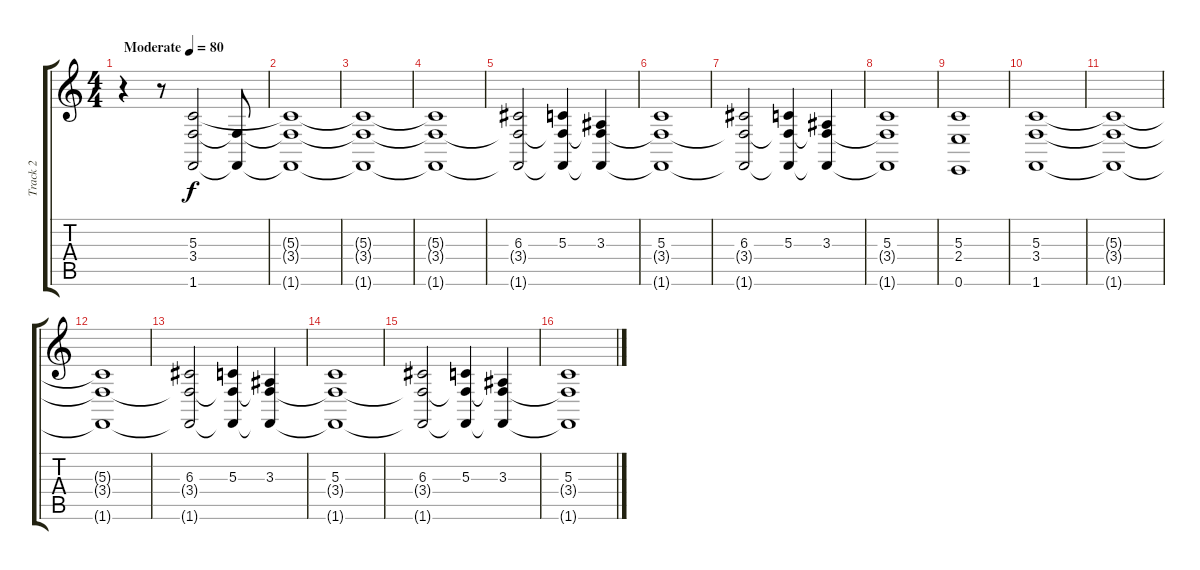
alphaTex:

\track ("Track 2" "Track 2") {instrument pad8sweep}
\staff {score tabs}
\tuning (E4 B3 G3 D3 A2 E2) {hide}
\ts (4 4)
\tempo (80 "Moderate")
\clef g2
\ks c
r.4{dy f instrument pad8sweep} r.8 (5.3 3.4 1.6).2 (3.4{t} 1.6{t}).8 |
(5.3{t} 3.4{t} 1.6{t}).1 |
(5.3{t} 3.4{t} 1.6{t}).1 |
(5.3{t} 3.4{t} 1.6{t}).1 |
(6.3 3.4{t} 1.6{t}).2 (5.3 3.4{t} 1.6{t}).4 (3.3 3.4{t} 1.6{t}).4 |
(5.3 3.4{t} 1.6{t}).1 |
(6.3 3.4{t} 1.6{t}).2 (5.3 3.4{t} 1.6{t}).4 (3.3 3.4{t} 1.6{t}).4 |
(5.3 3.4{t} 1.6{t}).1 |
(5.3 2.4 0.6).1 |
(5.3 3.4 1.6).1 |
(5.3{t} 3.4{t} 1.6{t}).1 |
(5.3{t} 3.4{t} 1.6{t}).1 |
(6.3 3.4{t} 1.6{t}).2 (5.3 3.4{t} 1.6{t}).4 (3.3 3.4{t} 1.6{t}).4 |
(5.3 3.4{t} 1.6{t}).1 |
(6.3 3.4{t} 1.6{t}).2 (5.3 3.4{t} 1.6{t}).4 (3.3 3.4{t} 1.6{t}).4 |
(5.3 3.4{t} 1.6{t}).1
